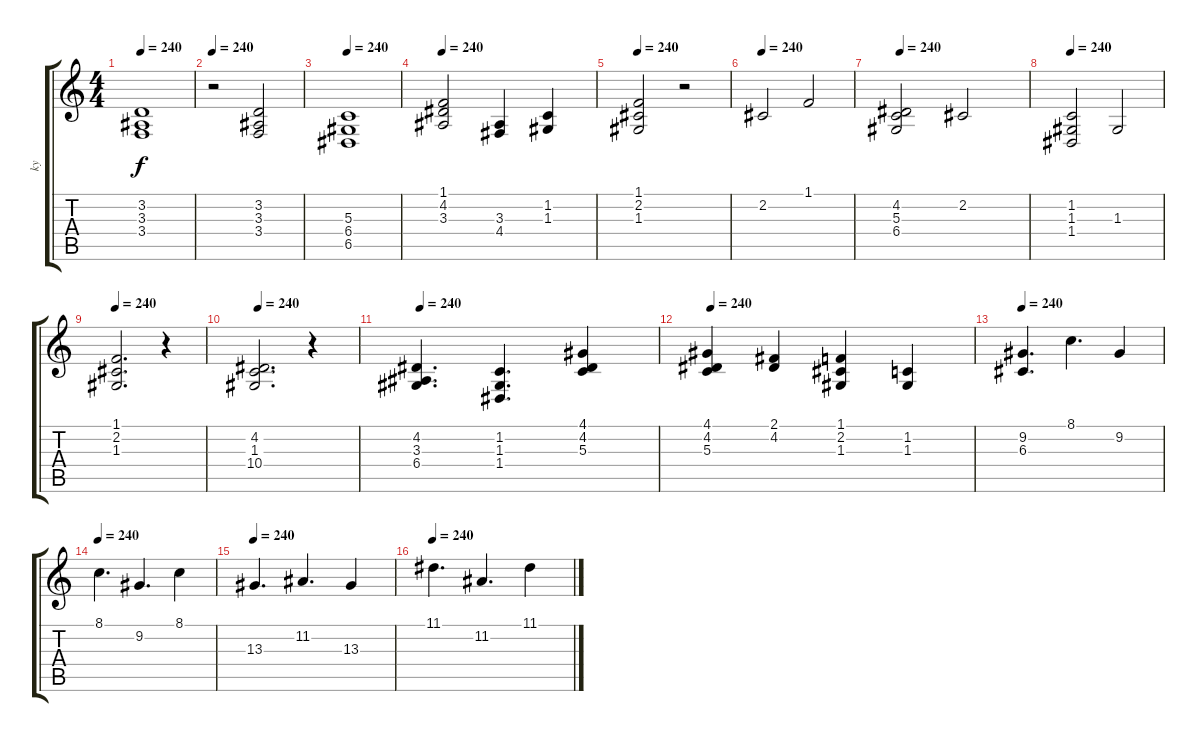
\track ("ky" "ky") {instrument pad3polysynth}
\staff {score tabs}
\tuning (E4 B3 G3 D3 A2 E2) {hide}
\ts (4 4)
\tempo 240
\clef g2
\ks c
(3.2 3.3 3.4).1{dy f} |
\tempo 240
r.2 (3.2 3.3 3.4).2 |
\tempo 240
(5.3 6.4 6.5).1 |
\tempo 240
(1.1 4.2 3.3).2 (3.3 4.4).4 (1.2 1.3).4 |
\tempo 240
(1.1 2.2 1.3).2 r.2 |
\tempo 240
2.2.2 1.1.2 |
\tempo 240
(4.2 5.3 6.4).2 2.2.2 |
\tempo 240
(1.2 1.3 1.4).2 1.3.2 |
\tempo 240
(1.1 2.2 1.3).2{d} r.4 |
\tempo 240
(4.2 1.3 10.4).2{d} r.4 |
\tempo 240
(4.2 3.3 6.4).4{d} (1.2 1.3 1.4).4{d} (4.1 4.2 5.3).4 |
\tempo 240
(4.1 4.2 5.3).4 (2.1 4.2).4 (1.1 2.2 1.3).4 (1.2 1.3).4 |
\tempo 240
(9.2 6.3).4{d} 8.1.4{d} 9.2.4 |
\tempo 240
8.1.4{d} 9.2.4{d} 8.1.4 |
\tempo 240
13.3.4{d} 11.2.4{d} 13.3.4 |
\tempo 240
11.1.4{d} 11.2.4{d} 11.1.4
